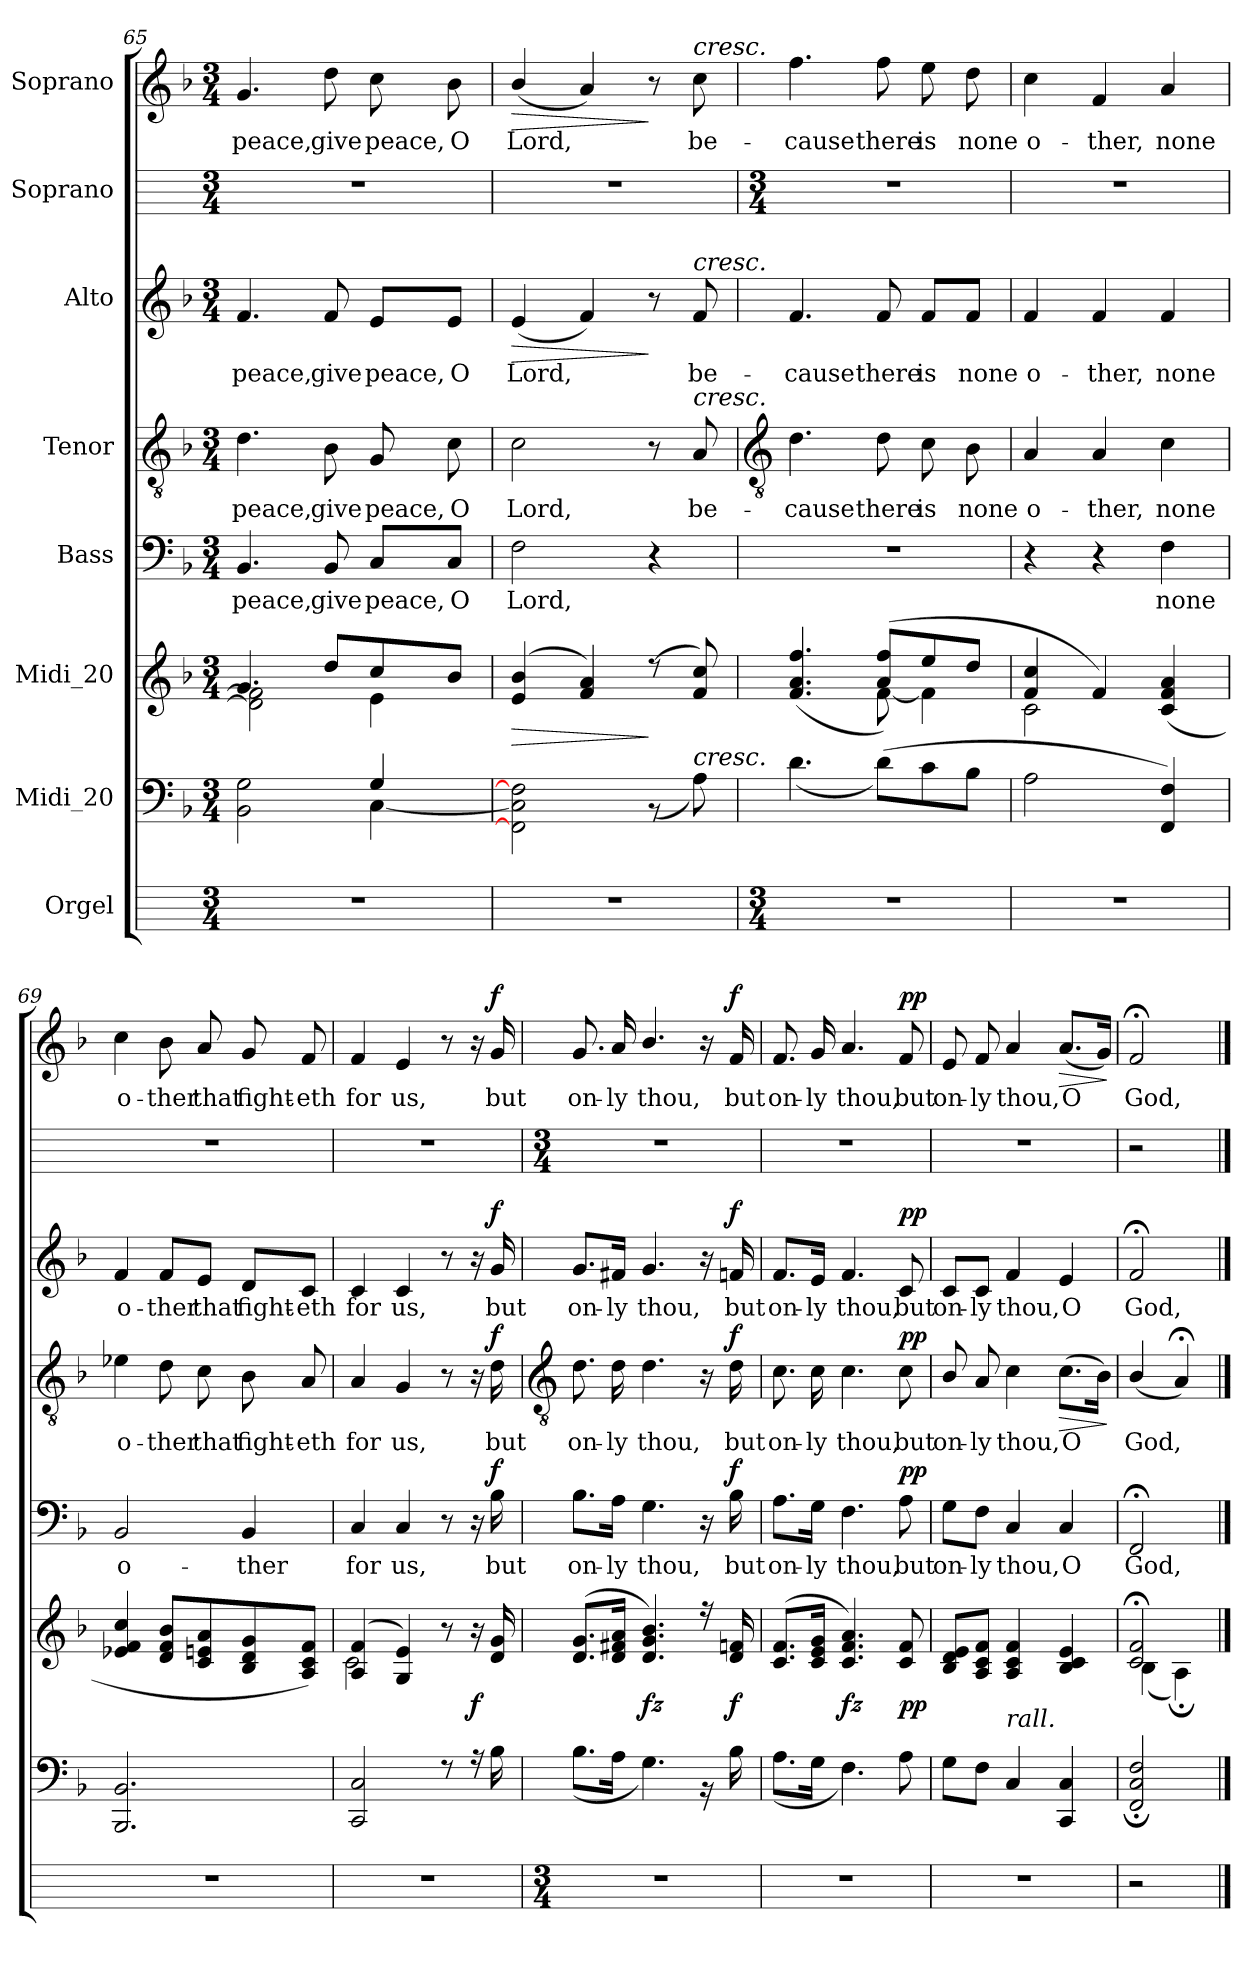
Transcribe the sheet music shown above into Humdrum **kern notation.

**kern	**kern	**dynam	**kern	**dynam	**kern	**text	**dynam	**kern	**text	**dynam	**kern	**text	**dynam	**kern	**kern	**text	**dynam
*part8	*part7	*part7	*part6	*part6	*part5	*part5	*part5	*part4	*part4	*part4	*part3	*part3	*part3	*part2	*part1	*part1	*part1
*staff8	*staff7	*staff7	*staff6	*staff6	*staff5	*staff5	*staff5	*staff4	*staff4	*staff4	*staff3	*staff3	*staff3	*staff2	*staff1	*staff1	*staff1
*I"Orgel	*I"Midi_20	*	*I"Midi_20	*	*I"Bass	*	*	*I"Tenor	*	*	*I"Alto	*	*	*I"Soprano	*I"Soprano	*	*
*	*clefF4	*	*clefG2	*	*clefF4	*	*	*clefGv2	*	*	*clefG2	*	*	*	*clefG2	*	*
*	*k[b-]	*	*k[b-]	*	*k[b-]	*	*	*k[b-]	*	*	*k[b-]	*	*	*	*k[b-]	*	*
*	*F:	*	*F:	*	*F:	*	*	*F:	*	*	*F:	*	*	*	*F:	*	*
*M3/4	*M3/4	*	*M3/4	*	*M3/4	*	*	*M3/4	*	*	*M3/4	*	*	*M3/4	*M3/4	*	*
=65	=65	=65	=65	=65	=65	=65	=65	=65	=65	=65	=65	=65	=65	=65	=65	=65	=65
*	*^	*	*^	*	*	*	*	*	*	*	*	*	*	*	*	*	*
!	!	!	!	!	!	!	!	!LO:LY:b	!	!	!LO:LY:b	!	!	!LO:LY:b	!	!	!	!LO:LY:b	!
2.r	2ryy	2BB-\ 2G\	.	4.g/	2d\] 2f\]	.	4.BB-	peace,	.	4.d	peace,	.	4.f	peace,	.	2.r	4.g	peace,	.
!	!	!	!	!	!	!	!	!LO:LY:b	!	!	!LO:LY:b	!	!	!LO:LY:b	!	!	!	!LO:LY:b	!
.	.	.	.	8dd/L	.	.	8BB-	give	.	8B-	give	.	8f	give	.	.	8dd	give	.
!	!	!	!	!	!	!	!	!LO:LY:b	!	!	!LO:LY:b	!	!	!LO:LY:b	!	!	!	!LO:LY:b	!
.	4G/	[4C\	.	8cc/	4e\	.	8C/L	peace,	.	8G	peace,	.	8e/L	peace,	.	.	8cc	peace,	.
!	!	!	!	!	!	!	!	!LO:LY:b	!	!	!LO:LY:b	!	!	!LO:LY:b	!	!	!	!LO:LY:b	!
.	.	.	.	8b-/J	.	.	8C/J	O	.	8c	O	.	8e/J	O	.	.	8b-	O	.
=66	=66	=66	=66	=66	=66	=66	=66	=66	=66	=66	=66	=66	=66	=66	=66	=66	=66	=66	=66
!	!	!	!	!	!	!LO:HP:b	!	!LO:LY:b	!	!	!LO:LY:b	!	!	!LO:LY:b	!LO:HP:b	!	!	!LO:LY:b	!LO:HP:b
2.r	2.ryy	2FF\] 2C\] 2F\]	.	(>4e/ 4b-/	2.ryy	>	2F	Lord,	.	2c	Lord,	.	(<4e	Lord,	>	2.r	(<4b-/	Lord,	>
.	.	.	.	4f/ 4a/)	.	.	.	.	.	.	.	.	4f)	.	.	.	4a)	.	.
.	.	(>8r	.	(>8r	.	]	4r	.	.	8r	.	.	8r	.	]	.	8r	.	]
!	!	!	!	!	!	!	!	!	!	!	!	!	!	!	!	!	!LO:TX:a:i:t=cresc.	!	!
!	!	!	!	!	!	!	!	!	!	!	!	!	!LO:TX:a:i:t=cresc.	!	!	!	!	!	!
!	!	!	!	!	!	!	!	!	!	!LO:TX:a:i:t=cresc.	!	!	!	!	!	!	!	!	!
!	!	!LO:TX:a:i:t=cresc.	!	!	!	!	!	!	!	!	!	!	!	!	!	!	!	!	!
!	!	!	!	!	!	!	!	!	!	!	!LO:LY:b	!	!	!LO:LY:b	!	!	!	!LO:LY:b	!
.	.	8A\)	.	8f/ 8cc/)	.	.	.	.	.	8A	be-	.	8f	be-	.	.	8cc	be-	.
!!LO:LB:g=z
=67	=67	=67	=67	=67	=67	=67	=67	=67	=67	=67	=67	=67	=67	=67	=67	=67	=67	=67	=67
*	*	*	*	*	*	*	*	*	*	*clefGv2	*	*	*	*	*	*	*	*	*
*M3/4	*	*	*	*	*	*	*	*	*	*	*	*	*	*	*	*M3/4	*	*	*
!	!	!	!	!	!	!	!LO:N:vis=1	!	!	!	!LO:LY:b	!	!	!LO:LY:b	!	!	!	!LO:LY:b	!
2.r	2.ryy	(>4.d\	.	(>4.f/ 4.a/ 4.ff/	4.ryy	.	2.r	.	.	4.d	-cause	.	4.f	-cause	.	2.r	4.ff	-cause	.
!	!	!	!	!	!	!	!	!	!	!	!LO:LY:b	!	!	!LO:LY:b	!	!	!	!LO:LY:b	!
.	.	(>8d\L)	.	(>8a/ 8ff/L)	[8f\	.	.	.	.	8d	there	.	8f	there	.	.	8ff	there	.
!	!	!	!	!	!	!	!	!	!	!	!LO:LY:b	!	!	!LO:LY:b	!	!	!	!LO:LY:b	!
.	.	8c\	.	8ee/	4f\]	.	.	.	.	8c	is	.	8f/L	is	.	.	8ee	is	.
!	!	!	!	!	!	!	!	!	!	!	!LO:LY:b	!	!	!LO:LY:b	!	!	!	!LO:LY:b	!
.	.	8B-\J	.	8dd/J	.	.	.	.	.	8B-	none	.	8f/J	none	.	.	8dd	none	.
=68	=68	=68	=68	=68	=68	=68	=68	=68	=68	=68	=68	=68	=68	=68	=68	=68	=68	=68	=68
!	!	!	!	!	!	!	!	!	!	!	!LO:LY:b	!	!	!LO:LY:b	!	!	!	!LO:LY:b	!
2.r	2.ryy	2A\	.	4f/ 4cc/	2c\	.	4r	.	.	4A	o-	.	4f	o-	.	2.r	4cc	o-	.
!	!	!	!	!	!	!	!	!	!	!	!LO:LY:b	!	!	!LO:LY:b	!	!	!	!LO:LY:b	!
.	.	.	.	4f/)	.	.	4r	.	.	4A	-ther,	.	4f	-ther,	.	.	4f	-ther,	.
!	!	!	!	!	!	!	!	!LO:LY:b	!	!	!LO:LY:b	!	!	!LO:LY:b	!	!	!	!LO:LY:b	!
.	.	4FF/ 4F/)	.	(>4c/ 4f/ 4a/	4ryy	.	4F	none	.	4c	none	.	4f	none	.	.	4a	none	.
=69	=69	=69	=69	=69	=69	=69	=69	=69	=69	=69	=69	=69	=69	=69	=69	=69	=69	=69	=69
!	!	!	!	!	!	!	!	!LO:LY:b	!	!	!LO:LY:b	!	!	!LO:LY:b	!	!	!	!LO:LY:b	!
2.r	2.BBB-/ 2.BB-/	2.ryy	.	4e-X/ 4f/ 4cc/	2.ryy	.	2BB-	o-	.	4e-X	o-	.	4f	o-	.	2.r	4cc	o-	.
!	!	!	!	!	!	!	!	!	!	!	!LO:LY:b	!	!	!LO:LY:b	!	!	!	!LO:LY:b	!
.	.	.	.	8d/ 8f/ 8b-/L	.	.	.	.	.	8d	-ther	.	8f/L	-ther	.	.	8b-	-ther	.
!	!	!	!	!	!	!	!	!	!	!	!LO:LY:b	!	!	!LO:LY:b	!	!	!	!LO:LY:b	!
.	.	.	.	8c/ 8en/ 8a/	.	.	.	.	.	8c	that	.	8e/J	that	.	.	8a	that	.
!	!	!	!	!	!	!	!	!LO:LY:b	!	!	!LO:LY:b	!	!	!LO:LY:b	!	!	!	!LO:LY:b	!
.	.	.	.	8B-/ 8d/ 8g/	.	.	4BB-	-ther	.	8B-	fight-	.	8d/L	fight-	.	.	8g	fight-	.
!	!	!	!	!	!	!	!	!	!	!	!LO:LY:b	!	!	!LO:LY:b	!	!	!	!LO:LY:b	!
.	.	.	.	8A/ 8c/ 8f/J)	.	.	.	.	.	8A	-eth	.	8c/J	-eth	.	.	8f	-eth	.
=70	=70	=70	=70	=70	=70	=70	=70	=70	=70	=70	=70	=70	=70	=70	=70	=70	=70	=70	=70
!	!	!	!	!	!	!	!	!LO:LY:b	!	!	!LO:LY:b	!	!	!LO:LY:b	!	!	!	!LO:LY:b	!
2.r	2CC/ 2C/	2.ryy	.	(>4A/ 4f/	2c\	.	4C	for	.	4A	for	.	4c	for	.	2.r	4f	for	.
!	!	!	!	!	!	!	!	!LO:LY:b	!	!	!LO:LY:b	!	!	!LO:LY:b	!	!	!	!LO:LY:b	!
.	.	.	.	4G/ 4e/)	.	.	4C	us,	.	4G	us,	.	4c	us,	.	.	4e	us,	.
.	8r	.	.	8r	4ryy	.	8r	.	.	8r	.	.	8r	.	.	.	8r	.	.
!	!	!	!LO:DY:a	!	!	!	!	!	!	!	!	!	!	!	!	!	!	!	!
.	16r	.	f	16r	.	.	16r	.	.	16r	.	.	16r	.	.	.	16r	.	.
!	!	!	!	!	!	!	!	!LO:LY:b	!LO:DY:a	!	!LO:LY:b	!LO:DY:a	!	!LO:LY:b	!LO:DY:a	!	!	!LO:LY:b	!LO:DY:a
.	16B-\	.	.	16d/ 16g/	.	.	16B-	but	f	16d	but	f	16g	but	f	.	16g	but	f
!!LO:LB:g=z
=71	=71	=71	=71	=71	=71	=71	=71	=71	=71	=71	=71	=71	=71	=71	=71	=71	=71	=71	=71
*	*	*	*	*	*	*	*	*	*	*clefGv2	*	*	*	*	*	*	*	*	*
*M3/4	*	*	*	*	*	*	*	*	*	*	*	*	*	*	*	*M3/4	*	*	*
!	!	!	!	!	!	!	!	!LO:LY:b	!	!	!LO:LY:b	!	!	!LO:LY:b	!	!	!	!LO:LY:b	!
2.r	2.ryy	(<8.B-\L	.	(>8.d/ 8.g/L	2.ryy	.	8.B-\L	on-	.	8.d	on-	.	8.g/L	on-	.	2.r	8.g	on-	.
!	!	!	!	!	!	!	!	!LO:LY:b	!	!	!LO:LY:b	!	!	!LO:LY:b	!	!	!	!LO:LY:b	!
.	.	16A\J	.	16d/ 16f#X/ 16a/J	.	.	16A\Jk	-ly	.	16d	-ly	.	16f#X/Jk	-ly	.	.	16a	-ly	.
!	!	!	!LO:DY:a	!	!	!	!	!LO:LY:b	!	!	!LO:LY:b	!	!	!LO:LY:b	!	!	!	!LO:LY:b	!
.	.	4.G\)	fz	4.d/ 4.g/ 4.b-/)	.	.	4.G	thou,	.	4.d	thou,	.	4.g	thou,	.	.	4.b-/	thou,	.
.	.	16r	.	16r	.	.	16r	.	.	16r	.	.	16r	.	.	.	16r	.	.
!	!	!	!LO:DY:a	!	!	!	!	!LO:LY:b	!LO:DY:a	!	!LO:LY:b	!LO:DY:a	!	!LO:LY:b	!LO:DY:a	!	!	!LO:LY:b	!LO:DY:a
.	.	16B-\	f	16d/ 16fn/	.	.	16B-	but	f	16d	but	f	16fn	but	f	.	16f	but	f
=72	=72	=72	=72	=72	=72	=72	=72	=72	=72	=72	=72	=72	=72	=72	=72	=72	=72	=72	=72
!	!	!	!	!	!	!	!	!LO:LY:b	!	!	!LO:LY:b	!	!	!LO:LY:b	!	!	!	!LO:LY:b	!
2.r	2.ryy	(<8.A\L	.	(>8.c/ 8.f/L	2.ryy	.	8.A\L	on-	.	8.c	on-	.	8.f/L	on-	.	2.r	8.f	on-	.
!	!	!	!	!	!	!	!	!LO:LY:b	!	!	!LO:LY:b	!	!	!LO:LY:b	!	!	!	!LO:LY:b	!
.	.	16G\J	.	16c/ 16e/ 16g/J	.	.	16G\Jk	-ly	.	16c	-ly	.	16e/Jk	-ly	.	.	16g	-ly	.
!	!	!	!LO:DY:a	!	!	!	!	!LO:LY:b	!	!	!LO:LY:b	!	!	!LO:LY:b	!	!	!	!LO:LY:b	!
.	.	4.F\)	fz	4.c/ 4.f/ 4.a/)	.	.	4.F	thou,	.	4.c	thou,	.	4.f	thou,	.	.	4.a	thou,	.
!	!	!	!LO:DY:a	!	!	!	!	!LO:LY:b	!LO:DY:a	!	!LO:LY:b	!LO:DY:a	!	!LO:LY:b	!LO:DY:a	!	!	!LO:LY:b	!LO:DY:a
.	.	8A\	pp	8c/ 8f/	.	.	8A	but	pp	8c	but	pp	8c	but	pp	.	8f	but	pp
=73	=73	=73	=73	=73	=73	=73	=73	=73	=73	=73	=73	=73	=73	=73	=73	=73	=73	=73	=73
!	!	!	!	!	!	!	!	!LO:LY:b	!	!	!LO:LY:b	!	!	!LO:LY:b	!	!	!	!LO:LY:b	!
2.r	2.ryy	8G\L	.	8B-/ 8d/ 8e/L	2.ryy	.	8G\L	on-	.	8B-/	on-	.	8c/L	on-	.	2.r	8e	on-	.
!	!	!	!	!	!	!	!	!LO:LY:b	!	!	!LO:LY:b	!	!	!LO:LY:b	!	!	!	!LO:LY:b	!
.	.	8F\J	.	8A/ 8c/ 8f/J	.	.	8F\J	-ly	.	8A	-ly	.	8c/J	-ly	.	.	8f	-ly	.
!	!	!LO:TX:a:i:t=rall.	!	!	!	!	!	!	!	!	!	!	!	!	!	!	!	!	!
!	!	!	!	!	!	!	!	!LO:LY:b	!	!	!LO:LY:b	!	!	!LO:LY:b	!	!	!	!LO:LY:b	!
.	.	4C/	.	4A/ 4c/ 4f/	.	.	4C	thou,	.	4c	thou,	.	4f	thou,	.	.	4a	thou,	.
!	!	!	!	!	!	!	!	!LO:LY:b	!	!	!LO:LY:b	!LO:HP:b	!	!LO:LY:b	!	!	!	!LO:LY:b	!LO:HP:b
.	.	4CC/ 4C/	.	4B-/ 4c/ 4e/	.	.	4C	O	.	(>8.cL	O	>	4e	O	.	.	(<8.aL	O	>
.	.	.	.	.	.	.	.	.	.	16B-J)	.	.	.	.	.	.	16gJ)	.	.
*	*v	*v	*	*	*	*	*	*	*	*	*	*	*	*	*	*	*	*	*
*	*	*	*v	*v	*	*	*	*	*	*	*	*	*	*	*	*	*	*
.	.	.	.	.	.	.	.	.	.	]	.	.	.	.	.	.	]
=74	=74	=74	=74	=74	=74	=74	=74	=74	=74	=74	=74	=74	=74	=74	=74	=74	=74
*	*^	*	*^	*	*	*	*	*	*	*	*	*	*	*	*	*	*
!	!	!	!	!	!	!	!	!LO:LY:b	!	!	!LO:LY:b	!	!	!LO:LY:b	!	!	!	!LO:LY:b	!
2r	2ryy	2FF/; 2C/; 2F/;	.	2c/;< 2f/;<	(<4B-\	.	2FF;<	God,	.	(<4B-/	God,	.	2f;<	God,	.	2r	2f;<	God,	.
.	.	.	.	.	4A;\)	.	.	.	.	4A;</)	.	.	.	.	.	.	.	.	.
*	*v	*v	*	*	*	*	*	*	*	*	*	*	*	*	*	*	*	*	*
*	*	*	*v	*v	*	*	*	*	*	*	*	*	*	*	*	*	*	*
==	==	==	==	==	==	==	==	==	==	==	==	==	==	==	==	==	==
*-	*-	*-	*-	*-	*-	*-	*-	*-	*-	*-	*-	*-	*-	*-	*-	*-	*-
